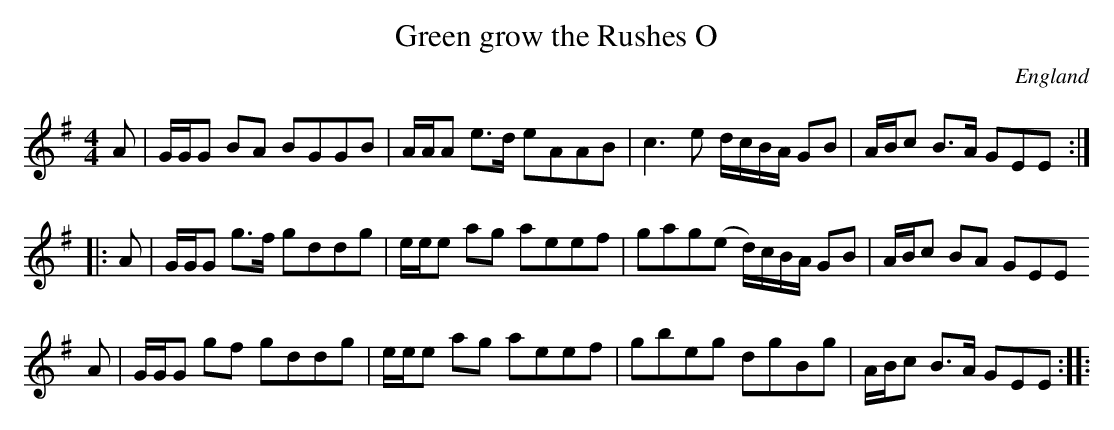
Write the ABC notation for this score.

X:1
T:Green grow the Rushes O
L:1/8
M:4/4
O:England
K:E minor
A | G/G/G BA BGGB | A/A/A e>d eAAB | c3e d/c/B/A/ GB | A/B/c B>A GEE ::
A | G/G/G g>f gddg | e/e/e ag aeef | gag(e d/)c/B/A/ GB | A/B/c BA GEE
A | G/G/G gf gddg | e/e/e ag aeef | gbeg dgBg | A/B/c B>A GEE ::
